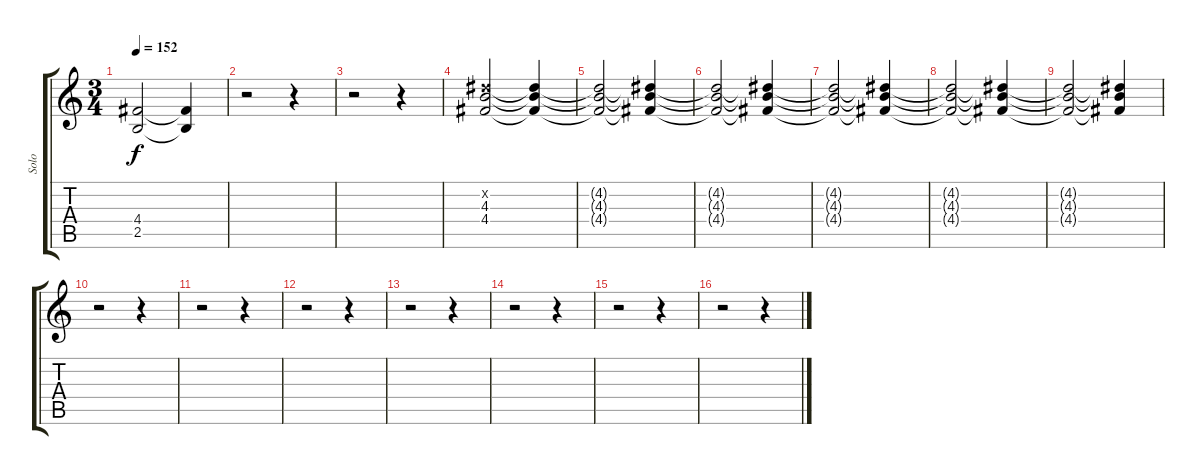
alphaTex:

\track ("Solo" "Solo") {instrument distortionguitar}
\staff {score tabs}
\tuning (E4 B3 G3 D3 A2 E2) {hide}
\ts (3 4)
\tempo 152
\clef g2
\ks c
(4.4{t} 2.5{t}).2{dy f} (4.4{t} 2.5{t}).4 |
r.2 r.4 |
r.2 r.4 |
(4.2{x} 4.3 4.4).2{volume 4} (4.2{t} 4.3{t} 4.4{t}).4 |
(4.2{t} 4.3{t} 4.4{t}).2 (4.2{t} 4.3{t} 4.4{t}).4 |
(4.2{t} 4.3{t} 4.4{t}).2 (4.2{t} 4.3{t} 4.4{t}).4 |
(4.2{t} 4.3{t} 4.4{t}).2 (4.2{t} 4.3{t} 4.4{t}).4 |
(4.2{t} 4.3{t} 4.4{t}).2 (4.2{t} 4.3{t} 4.4{t}).4 |
(4.2{t} 4.3{t} 4.4{t}).2 (4.2{t} 4.3{t} 4.4{t}).4 |
r.2 r.4 |
r.2 r.4 |
r.2 r.4 |
r.2 r.4 |
r.2 r.4 |
r.2 r.4 |
r.2 r.4
